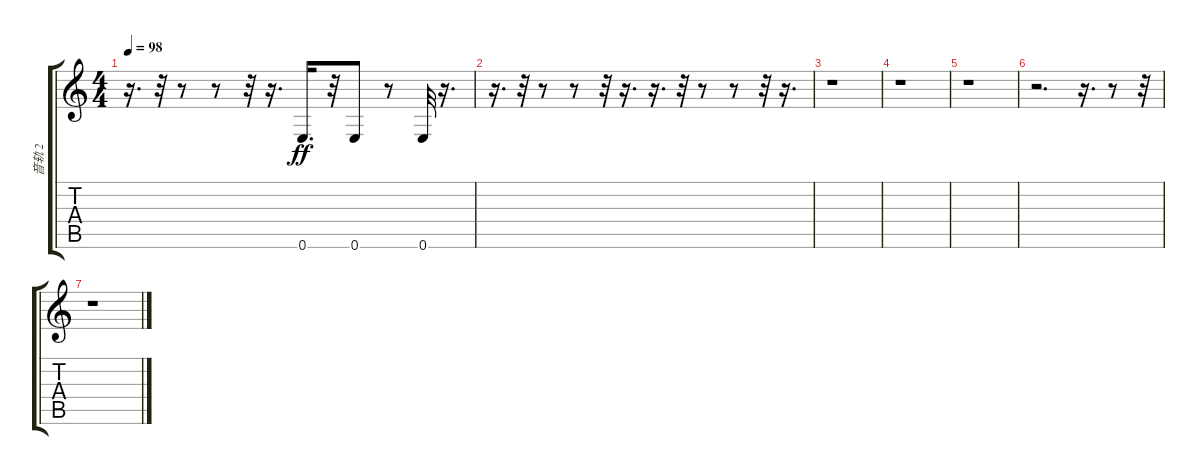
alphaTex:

\track ("音轨 2" "音轨 2") {instrument electricbassfinger}
\staff {score tabs}
\tuning (E4 B3 G3 D3 A2 E2) {hide}
\ts (4 4)
\tempo 98
\clef g2
\ks c
r.16{d dy ff} r.32 r.8 r.8 r.32 r.16{d} 0.6.16{d} r.32 0.6.8 r.8 0.6.32 r.16{d} |
r.16{d} r.32 r.8 r.8 r.32 r.16{d} r.16{d} r.32 r.8 r.8 r.32 r.16{d} |
r.1 |
r.1 |
r.1 |
r.2{d} r.16{d} r.8 r.32 |
r.1
